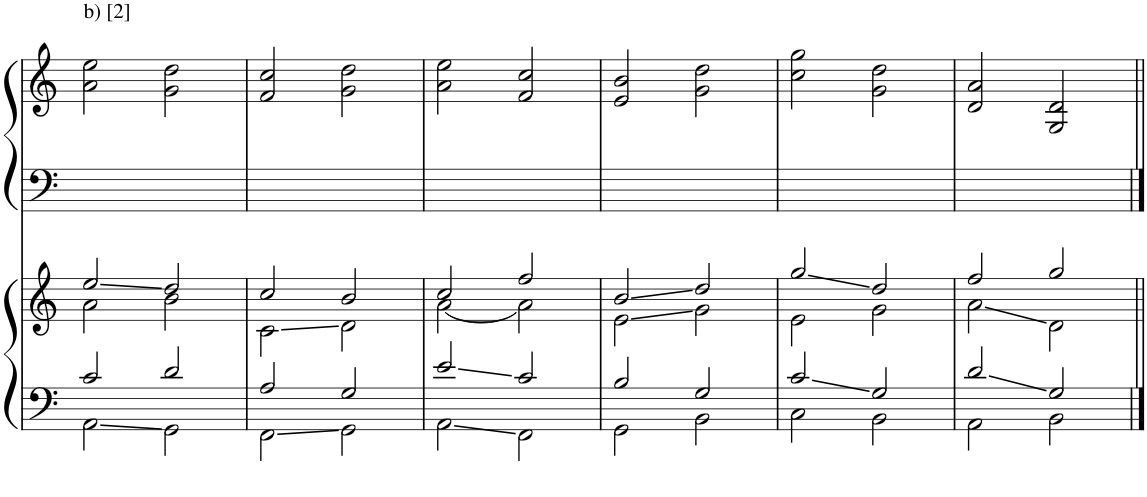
**kern	**kern	**kern	**kern
*part2	*part2	*part1	*part1
*staff4	*staff3	*staff2	*staff1
*I"Piano	*	*I"Piano	*
*I'Pno	*	*I'Pno	*
!!LO:PB:g=z
*clefF4	*clefG2	*clefF4	*clefG2
*k[]	*k[]	*k[]	*k[]
*M2/2	*M2/2	*M2/2	*M2/2
=19	=19	=19	=19
*^	*^	*	*
!	!	!	!	!	!LO:TX:a:t=b) [2]
2c/	2AA\	2ee/	2a\	1ryy	2a\ 2ee\
2d/	2GG\	2dd/	2b\	.	2g\ 2dd\
=20	=20	=20	=20	=20	=20
2A/	2FF\	2cc/	2c\	1ryy	2f/ 2cc/
2G/	2GG\	2b/	2d\	.	2g\ 2dd\
=21	=21	=21	=21	=21	=21
2e/	2AA\	2cc/	[2a\	1ryy	2a\ 2ee\
2c/	2FF\	2ff/	2a\]	.	2f/ 2cc/
=22	=22	=22	=22	=22	=22
2B/	2GG\	2b/	2e\	1ryy	2e/ 2b/
2G/	2BB\	2dd/	2g\	.	2g\ 2dd\
=23	=23	=23	=23	=23	=23
2c/	2C\	2gg/	2e\	1ryy	2cc\ 2gg\
2G/	2BB\	2dd/	2g\	.	2g\ 2dd\
=24	=24	=24	=24	=24	=24
2d/	2AA\	2ff/	2a\	1ryy	2d/ 2a/
2G/	2BB\	2gg/	2d\	.	2G/ 2d/
*v	*v	*	*	*	*
*	*v	*v	*	*
=||	=||	=||	=||
*-	*-	*-	*-
